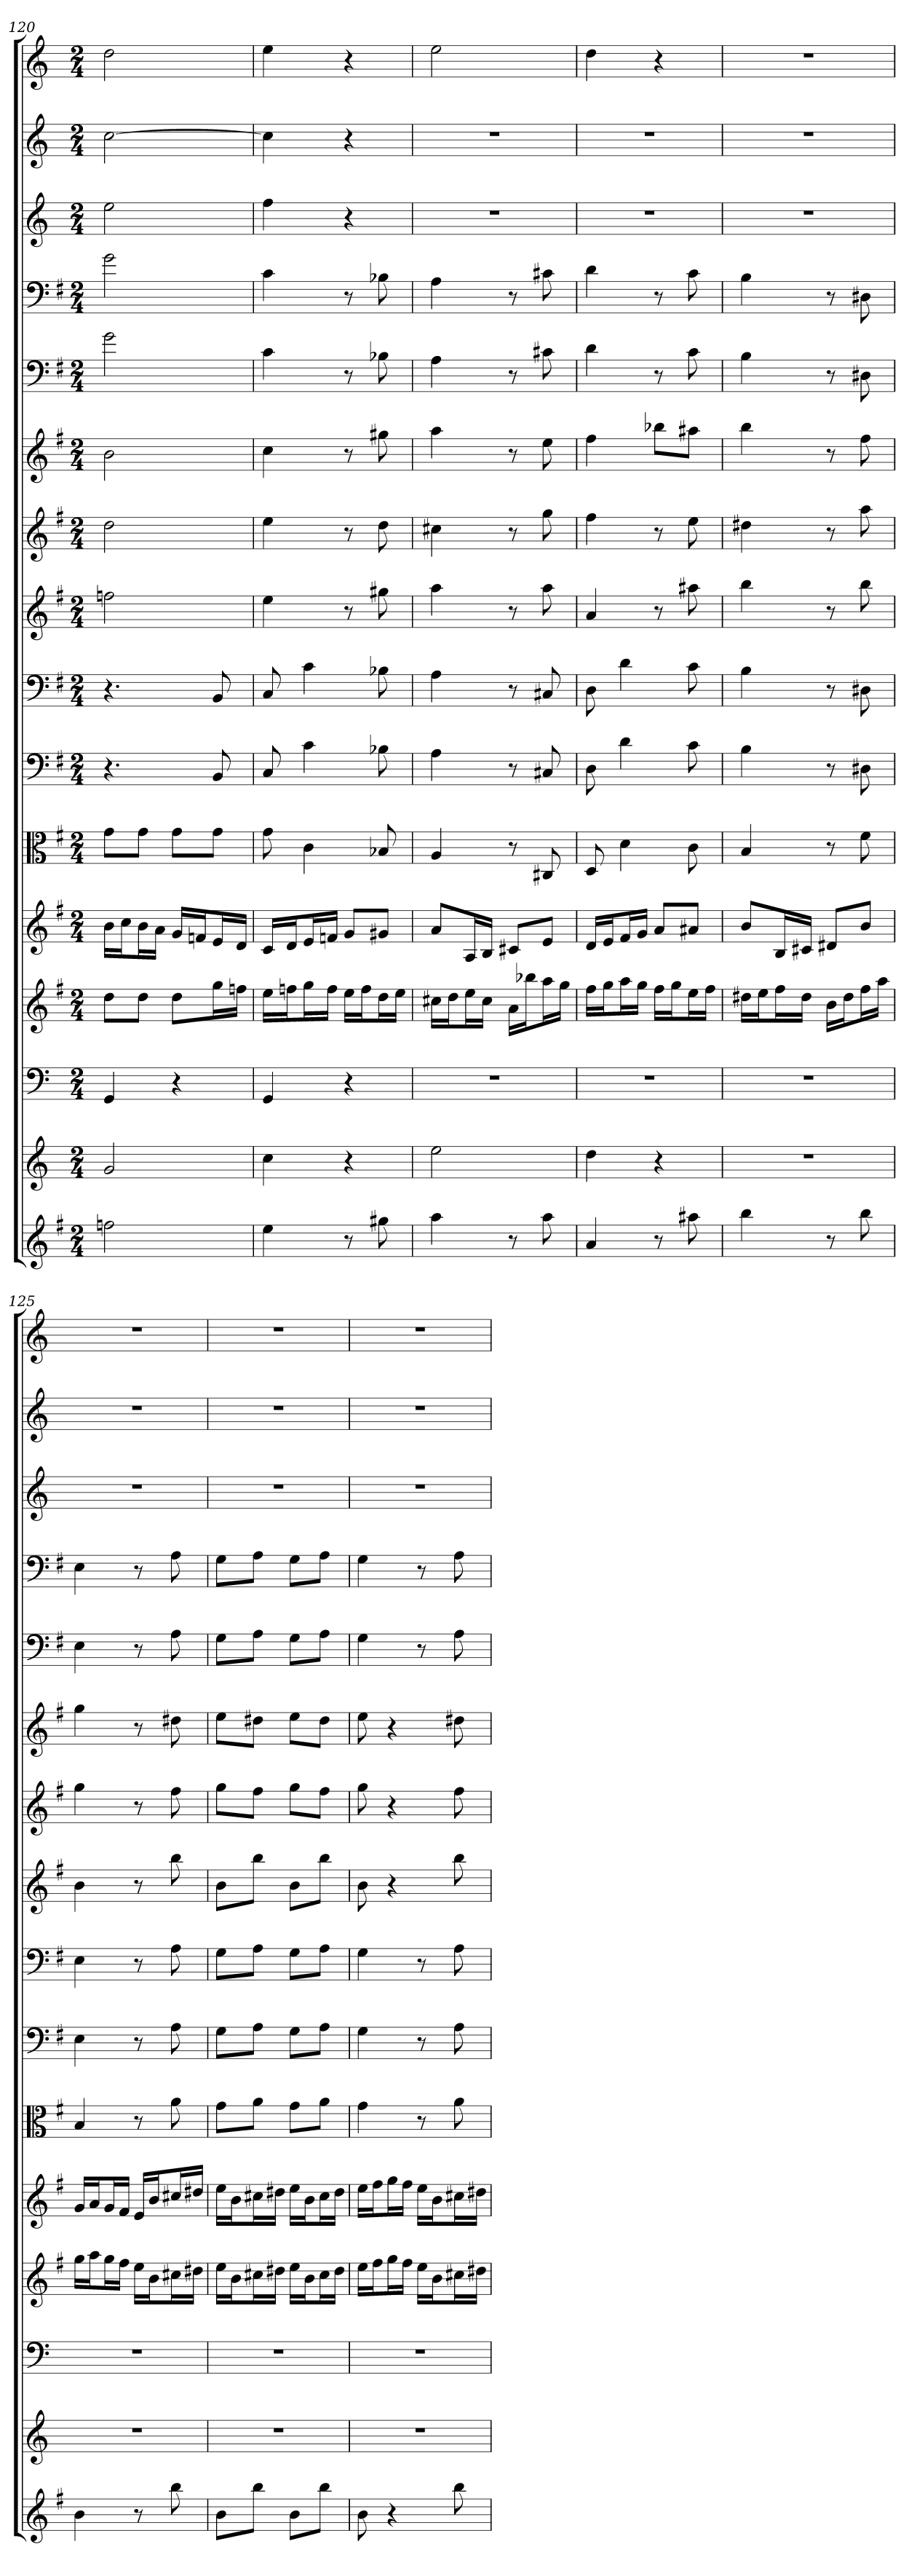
**kern	**kern	**kern	**kern	**kern	**kern	**kern	**kern	**kern	**kern	**kern	**kern	**kern	**kern	**kern	**kern
*part16	*part15	*part14	*part13	*part12	*part11	*part10	*part9	*part8	*part7	*part6	*part5	*part4	*part3	*part2	*part1
*staff16	*staff15	*staff14	*staff13	*staff12	*staff11	*staff10	*staff9	*staff8	*staff7	*staff6	*staff5	*staff4	*staff3	*staff2	*staff1
*	*	*clefF4	*	*	*clefC3	*clefF4	*clefF4	*	*	*	*clefF4	*clefF4	*	*	*
*k[f#]	*k[]	*k[]	*k[f#]	*k[f#]	*k[f#]	*k[f#]	*k[f#]	*k[f#]	*k[f#]	*k[f#]	*k[f#]	*k[f#]	*k[]	*k[]	*k[]
*M2/4	*M2/4	*M2/4	*M2/4	*M2/4	*M2/4	*M2/4	*M2/4	*M2/4	*M2/4	*M2/4	*M2/4	*M2/4	*M2/4	*M2/4	*M2/4
=120	=120	=120	=120	=120	=120	=120	=120	=120	=120	=120	=120	=120	=120	=120	=120
2ffn	2g	4GG	8ddL	16bLL	8g\L	4.r	4.r	2ffn	2dd	2b	2g	2g	2ee	[2cc	2dd
.	.	.	.	16ccJ	.	.	.	.	.	.	.	.	.	.	.
.	.	.	8ddJ	16bL	8g\J	.	.	.	.	.	.	.	.	.	.
.	.	.	.	16aJJ	.	.	.	.	.	.	.	.	.	.	.
.	.	4r	8ddL	16gLL	8g\L	.	.	.	.	.	.	.	.	.	.
.	.	.	.	16fnJ	.	.	.	.	.	.	.	.	.	.	.
.	.	.	16ggL	16eL	8g\J	8BB	8BB	.	.	.	.	.	.	.	.
.	.	.	16ffnJJ	16dJJ	.	.	.	.	.	.	.	.	.	.	.
=121	=121	=121	=121	=121	=121	=121	=121	=121	=121	=121	=121	=121	=121	=121	=121
4ee	4cc	4GG	16eeLL	16cLL	8g	8C	8C	4ee	4ee	4cc	4c	4c	4ff	4cc]	4ee
.	.	.	16ffnJ	16dJ	.	.	.	.	.	.	.	.	.	.	.
.	.	.	16ggL	16eL	4c	4c	4c	.	.	.	.	.	.	.	.
.	.	.	16ffJJ	16fnJJ	.	.	.	.	.	.	.	.	.	.	.
8r	4r	4r	16eeLL	8gL	.	.	.	8r	8r	8r	8r	8r	4r	4r	4r
.	.	.	16ffJ	.	.	.	.	.	.	.	.	.	.	.	.
8gg#X	.	.	16ddL	8g#XJ	8B-X	8B-X	8B-X	8gg#X	8dd	8gg#X	8B-X	8B-X	.	.	.
.	.	.	16eeJJ	.	.	.	.	.	.	.	.	.	.	.	.
=122	=122	=122	=122	=122	=122	=122	=122	=122	=122	=122	=122	=122	=122	=122	=122
4aa	2ee	2r	16cc#XLL	8aL	4A	4A	4A	4aa	4cc#X	4aa	4A	4A	2r	2r	2ee
.	.	.	16ddJ	.	.	.	.	.	.	.	.	.	.	.	.
.	.	.	16eeL	16AL	.	.	.	.	.	.	.	.	.	.	.
.	.	.	16cc#JJ	16BJJ	.	.	.	.	.	.	.	.	.	.	.
8r	.	.	16aLL	8c#XL	8r	8r	8r	8r	8r	8r	8r	8r	.	.	.
.	.	.	16bb-XJ	.	.	.	.	.	.	.	.	.	.	.	.
8aa	.	.	16aaL	8eJ	8C#X	8C#X	8C#X	8aa	8gg	8ee	8c#X	8c#X	.	.	.
.	.	.	16ggJJ	.	.	.	.	.	.	.	.	.	.	.	.
=123	=123	=123	=123	=123	=123	=123	=123	=123	=123	=123	=123	=123	=123	=123	=123
4a	4dd	2r	16ff#LL	16dLL	8D	8D	8D	4a	4ff#	4ff#	4d	4d	2r	2r	4dd
.	.	.	16ggJ	16eJ	.	.	.	.	.	.	.	.	.	.	.
.	.	.	16aaL	16f#L	4d	4d	4d	.	.	.	.	.	.	.	.
.	.	.	16ggJJ	16gJJ	.	.	.	.	.	.	.	.	.	.	.
8r	4r	.	16ff#LL	8aL	.	.	.	8r	8r	8bb-XL	8r	8r	.	.	4r
.	.	.	16ggJ	.	.	.	.	.	.	.	.	.	.	.	.
8aa#X	.	.	16eeL	8a#XJ	8c	8c	8c	8aa#X	8ee	8aa#XJ	8c	8c	.	.	.
.	.	.	16ff#JJ	.	.	.	.	.	.	.	.	.	.	.	.
=124	=124	=124	=124	=124	=124	=124	=124	=124	=124	=124	=124	=124	=124	=124	=124
4bb	2r	2r	16dd#XLL	8bL	4B	4B	4B	4bb	4dd#X	4bb	4B	4B	2r	2r	2r
.	.	.	16eeJ	.	.	.	.	.	.	.	.	.	.	.	.
.	.	.	16ff#L	16BL	.	.	.	.	.	.	.	.	.	.	.
.	.	.	16dd#JJ	16c#XJJ	.	.	.	.	.	.	.	.	.	.	.
8r	.	.	16bLL	8d#XL	8r	8r	8r	8r	8r	8r	8r	8r	.	.	.
.	.	.	16dd#J	.	.	.	.	.	.	.	.	.	.	.	.
8bb	.	.	16ff#L	8bJ	8f#	8D#X	8D#X	8bb	8aa	8ff#	8D#X	8D#X	.	.	.
.	.	.	16aaJJ	.	.	.	.	.	.	.	.	.	.	.	.
=125	=125	=125	=125	=125	=125	=125	=125	=125	=125	=125	=125	=125	=125	=125	=125
4b	2r	2r	16ggLL	16gLL	4B	4E	4E	4b	4gg	4gg	4E	4E	2r	2r	2r
.	.	.	16aaJ	16aJ	.	.	.	.	.	.	.	.	.	.	.
.	.	.	16ggL	16gL	.	.	.	.	.	.	.	.	.	.	.
.	.	.	16ff#JJ	16f#JJ	.	.	.	.	.	.	.	.	.	.	.
8r	.	.	16eeLL	16eLL	8r	8r	8r	8r	8r	8r	8r	8r	.	.	.
.	.	.	16bJ	16bJ	.	.	.	.	.	.	.	.	.	.	.
8bb	.	.	16cc#XL	16cc#XL	8a	8A	8A	8bb	8ff#	8dd#X	8A	8A	.	.	.
.	.	.	16dd#XJJ	16dd#XJJ	.	.	.	.	.	.	.	.	.	.	.
=126	=126	=126	=126	=126	=126	=126	=126	=126	=126	=126	=126	=126	=126	=126	=126
8bL	2r	2r	16eeLL	16eeLL	8g\L	8G\L	8G\L	8bL	8ggL	8eeL	8G\L	8G\L	2r	2r	2r
.	.	.	16bJ	16bJ	.	.	.	.	.	.	.	.	.	.	.
8bbJ	.	.	16cc#XL	16cc#XL	8a\J	8A\J	8A\J	8bbJ	8ff#J	8dd#XJ	8A\J	8A\J	.	.	.
.	.	.	16dd#XJJ	16dd#XJJ	.	.	.	.	.	.	.	.	.	.	.
8bL	.	.	16eeLL	16eeLL	8g\L	8G\L	8G\L	8bL	8ggL	8eeL	8G\L	8G\L	.	.	.
.	.	.	16bJ	16bJ	.	.	.	.	.	.	.	.	.	.	.
8bbJ	.	.	16cc#L	16cc#L	8a\J	8A\J	8A\J	8bbJ	8ff#J	8dd#J	8A\J	8A\J	.	.	.
.	.	.	16dd#JJ	16dd#JJ	.	.	.	.	.	.	.	.	.	.	.
=127	=127	=127	=127	=127	=127	=127	=127	=127	=127	=127	=127	=127	=127	=127	=127
8b	2r	2r	16eeLL	16eeLL	4g	4G	4G	8b	8gg	8ee	4G	4G	2r	2r	2r
.	.	.	16ff#J	16ff#J	.	.	.	.	.	.	.	.	.	.	.
4r	.	.	16ggL	16ggL	.	.	.	4r	4r	4r	.	.	.	.	.
.	.	.	16ff#JJ	16ff#JJ	.	.	.	.	.	.	.	.	.	.	.
.	.	.	16eeLL	16eeLL	8r	8r	8r	.	.	.	8r	8r	.	.	.
.	.	.	16bJ	16bJ	.	.	.	.	.	.	.	.	.	.	.
8bb	.	.	16cc#XL	16cc#XL	8a	8A	8A	8bb	8ff#	8dd#X	8A	8A	.	.	.
.	.	.	16dd#XJJ	16dd#XJJ	.	.	.	.	.	.	.	.	.	.	.
=	=	=	=	=	=	=	=	=	=	=	=	=	=	=	=
*-	*-	*-	*-	*-	*-	*-	*-	*-	*-	*-	*-	*-	*-	*-	*-
